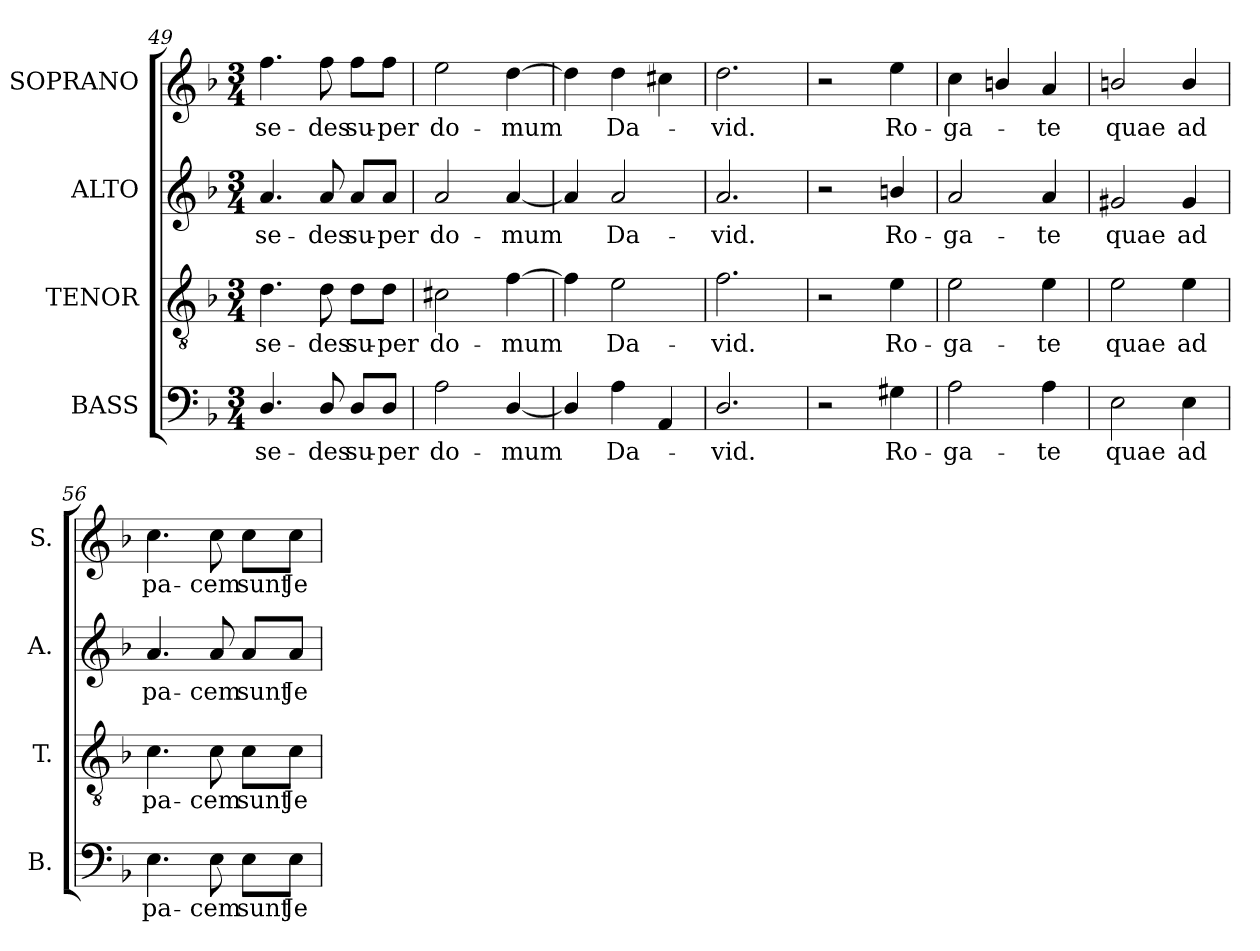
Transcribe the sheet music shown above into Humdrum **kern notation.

**kern	**text	**kern	**text	**kern	**text	**kern	**text
*part4	*part4	*part3	*part3	*part2	*part2	*part1	*part1
*staff4	*staff4	*staff3	*staff3	*staff2	*staff2	*staff1	*staff1
*I"BASS	*	*I"TENOR	*	*I"ALTO	*	*I"SOPRANO	*
*I'B.	*	*I'T.	*	*I'A.	*	*I'S.	*
*clefF4	*	*clefGv2	*	*clefG2	*	*clefG2	*
*	*	*ITrd7c12	*	*	*	*	*
*k[b-]	*	*k[b-]	*	*k[b-]	*	*k[b-]	*
*d:	*	*d:	*	*d:	*	*d:	*
*M3/4	*	*M3/4	*	*M3/4	*	*M3/4	*
=49	=49	=49	=49	=49	=49	=49	=49
!	!LO:LY:b:color=#000000	!	!	!	!	!	!
!	!	!	!LO:LY:b:color=#000000	!	!	!	!
!	!	!	!	!	!LO:LY:b:color=#000000	!	!
!	!	!	!	!	!	!	!LO:LY:b:color=#000000
4.Di/	se-	4.Di\	se-	4.ai/	se-	4.ffi\	se-
!	!LO:LY:b:color=#000000	!	!	!	!	!	!
!	!	!	!LO:LY:b:color=#000000	!	!	!	!
!	!	!	!	!	!LO:LY:b:color=#000000	!	!
!	!	!	!	!	!	!	!LO:LY:b:color=#000000
8Di/	-des	8Di\	-des	8ai/	-des	8ffi\	-des
!	!LO:LY:b:color=#000000	!	!	!	!	!	!
!	!	!	!LO:LY:b:color=#000000	!	!	!	!
!	!	!	!	!	!LO:LY:b:color=#000000	!	!
!	!	!	!	!	!	!	!LO:LY:b:color=#000000
8Di/L	su-	8Di\L	su-	8ai/L	su-	8ffi\L	su-
!	!LO:LY:b:color=#000000	!	!	!	!	!	!
!	!	!	!LO:LY:b:color=#000000	!	!	!	!
!	!	!	!	!	!LO:LY:b:color=#000000	!	!
!	!	!	!	!	!	!	!LO:LY:b:color=#000000
8Di/J	-per	8Di\J	-per	8ai/J	-per	8ffi\J	-per
=50	=50	=50	=50	=50	=50	=50	=50
!	!LO:LY:b:color=#000000	!	!	!	!	!	!
!	!	!	!LO:LY:b:color=#000000	!	!	!	!
!	!	!	!	!	!LO:LY:b:color=#000000	!	!
!	!	!	!	!	!	!	!LO:LY:b:color=#000000
2Ai\	do-	2C#Xi\	do-	2ai/	do-	2eei\	do-
!	!LO:LY:b:color=#000000	!	!	!	!	!	!
!	!	!	!LO:LY:b:color=#000000	!	!	!	!
!	!	!	!	!	!LO:LY:b:color=#000000	!	!
!	!	!	!	!	!	!	!LO:LY:b:color=#000000
[4Di/	-mum	[4Fi\	-mum	[4ai/	-mum	[4ddi\	-mum
=51	=51	=51	=51	=51	=51	=51	=51
4Di/]	.	4Fi\]	.	4ai/]	.	4ddi\]	.
!	!LO:LY:b:color=#000000	!	!	!	!	!	!
!	!	!	!LO:LY:b:color=#000000	!	!	!	!
!	!	!	!	!	!LO:LY:b:color=#000000	!	!
!	!	!	!	!	!	!	!LO:LY:b:color=#000000
4Ai\	Da-	2Ei\	Da-	2ai/	Da-	4ddi\	Da-
4AAi/	.	.	.	.	.	4cc#Xi\	.
=52	=52	=52	=52	=52	=52	=52	=52
!	!LO:LY:b:color=#000000	!	!	!	!	!	!
!	!	!	!LO:LY:b:color=#000000	!	!	!	!
!	!	!	!	!	!LO:LY:b:color=#000000	!	!
!	!	!	!	!	!	!	!LO:LY:b:color=#000000
2.Di/	-vid.	2.Fi\	-vid.	2.ai/	-vid.	2.ddi\	-vid.
=53	=53	=53	=53	=53	=53	=53	=53
2r	.	2r	.	2r	.	2r	.
!	!LO:LY:b:color=#000000	!	!	!	!	!	!
!	!	!	!LO:LY:b:color=#000000	!	!	!	!
!	!	!	!	!	!LO:LY:b:color=#000000	!	!
!	!	!	!	!	!	!	!LO:LY:b:color=#000000
4G#Xi\	Ro-	4Ei\	Ro-	4bni/	Ro-	4eei\	Ro-
=54	=54	=54	=54	=54	=54	=54	=54
!	!LO:LY:b:color=#000000	!	!	!	!	!	!
!	!	!	!LO:LY:b:color=#000000	!	!	!	!
!	!	!	!	!	!LO:LY:b:color=#000000	!	!
!	!	!	!	!	!	!	!LO:LY:b:color=#000000
2Ai\	-ga-	2Ei\	-ga-	2ai/	-ga-	4cci\	-ga-
.	.	.	.	.	.	4bni/	.
!	!LO:LY:b:color=#000000	!	!	!	!	!	!
!	!	!	!LO:LY:b:color=#000000	!	!	!	!
!	!	!	!	!	!LO:LY:b:color=#000000	!	!
!	!	!	!	!	!	!	!LO:LY:b:color=#000000
4Ai\	-te	4Ei\	-te	4ai/	-te	4ai/	-te
=55	=55	=55	=55	=55	=55	=55	=55
!	!LO:LY:b:color=#000000	!	!	!	!	!	!
!	!	!	!LO:LY:b:color=#000000	!	!	!	!
!	!	!	!	!	!LO:LY:b:color=#000000	!	!
!	!	!	!	!	!	!	!LO:LY:b:color=#000000
2Ei\	quae	2Ei\	quae	2g#Xi/	quae	2bni/	quae
!	!LO:LY:b:color=#000000	!	!	!	!	!	!
!	!	!	!LO:LY:b:color=#000000	!	!	!	!
!	!	!	!	!	!LO:LY:b:color=#000000	!	!
!	!	!	!	!	!	!	!LO:LY:b:color=#000000
4Ei\	ad	4Ei\	ad	4g#i/	ad	4bi/	ad
!!LO:PB:g=z
=56	=56	=56	=56	=56	=56	=56	=56
!	!LO:LY:b:color=#000000	!	!	!	!	!	!
!	!	!	!LO:LY:b:color=#000000	!	!	!	!
!	!	!	!	!	!LO:LY:b:color=#000000	!	!
!	!	!	!	!	!	!	!LO:LY:b:color=#000000
4.Ei\	pa-	4.Ci\	pa-	4.ai/	pa-	4.cci\	pa-
!	!LO:LY:b:color=#000000	!	!	!	!	!	!
!	!	!	!LO:LY:b:color=#000000	!	!	!	!
!	!	!	!	!	!LO:LY:b:color=#000000	!	!
!	!	!	!	!	!	!	!LO:LY:b:color=#000000
8Ei\	-cem	8Ci\	-cem	8ai/	-cem	8cci\	-cem
!	!LO:LY:b:color=#000000	!	!	!	!	!	!
!	!	!	!LO:LY:b:color=#000000	!	!	!	!
!	!	!	!	!	!LO:LY:b:color=#000000	!	!
!	!	!	!	!	!	!	!LO:LY:b:color=#000000
8Ei\L	sunt	8Ci\L	sunt	8ai/L	sunt	8cci\L	sunt
!	!LO:LY:b:color=#000000	!	!	!	!	!	!
!	!	!	!LO:LY:b:color=#000000	!	!	!	!
!	!	!	!	!	!LO:LY:b:color=#000000	!	!
!	!	!	!	!	!	!	!LO:LY:b:color=#000000
8Ei\J	Je-	8Ci\J	Je-	8ai/J	Je-	8cci\J	Je-
=	=	=	=	=	=	=	=
*-	*-	*-	*-	*-	*-	*-	*-
